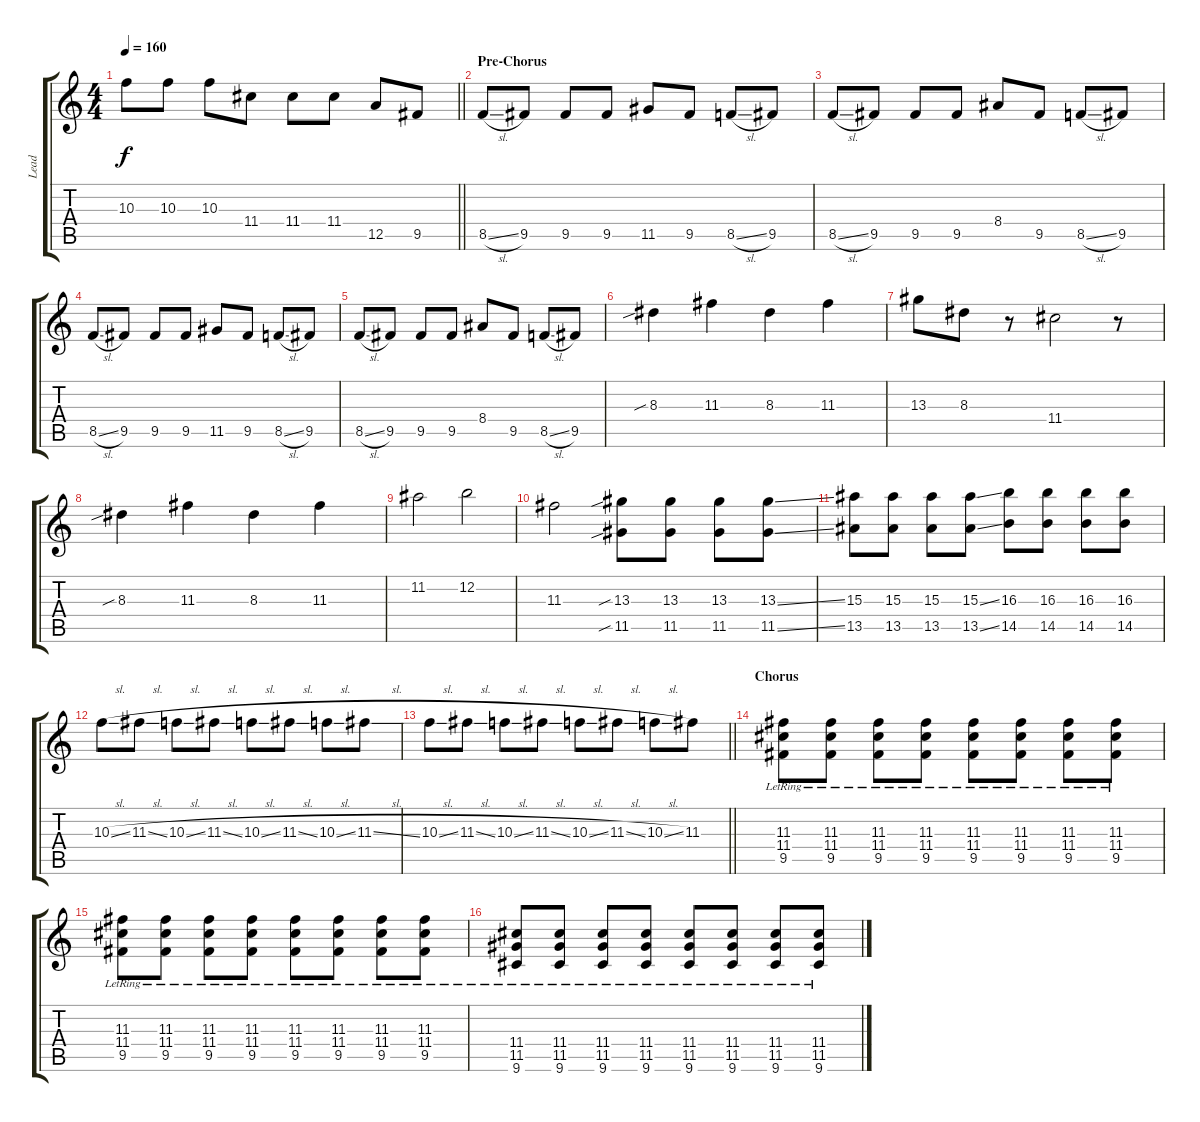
\track ("Lead" "Lead") {mute instrument distortionguitar}
\staff {score tabs}
\tuning (E4 B3 G3 D3 A2 E2) {hide}
\ts (4 4)
\tempo 160
\clef g2
\barLineRight lightlight
\ks c
10.3.8{dy f} 10.3.8 10.3.8 11.4.8 11.4.8 11.4.8 12.5.8 9.5.8 |
\section ("" "Pre-Chorus")
8.5{sl}.8 9.5.8 9.5.8 9.5.8 11.5.8 9.5.8 8.5{sl}.8 9.5.8 |
8.5{sl}.8 9.5.8 9.5.8 9.5.8 8.4.8 9.5.8 8.5{sl}.8 9.5.8 |
8.5{sl}.8 9.5.8 9.5.8 9.5.8 11.5.8 9.5.8 8.5{sl}.8 9.5.8 |
8.5{sl}.8 9.5.8 9.5.8 9.5.8 8.4.8 9.5.8 8.5{sl}.8 9.5.8 |
8.3{sib}.4 11.3.4 8.3.4 11.3.4 |
13.3.8 8.3.8 r.8 11.4.2 r.8 |
8.3{sib}.4 11.3.4 8.3.4 11.3.4 |
11.2.2 12.2.2 |
11.3.2 (13.3{sib} 11.5{sib}).8 (13.3 11.5).8 (13.3 11.5).8 (13.3{ss} 11.5{ss}).8 |
(15.3 13.5).8 (15.3 13.5).8 (15.3 13.5).8 (15.3{ss} 13.5{ss}).8 (16.3 14.5).8 (16.3 14.5).8 (16.3 14.5).8 (16.3 14.5).8 |
10.3{sl}.8 11.3{sl}.8 10.3{sl}.8 11.3{sl}.8 10.3{sl}.8 11.3{sl}.8 10.3{sl}.8 11.3{sl}.8 |
\barLineRight lightlight
10.3{sl}.8 11.3{sl}.8 10.3{sl}.8 11.3{sl}.8 10.3{sl}.8 11.3{sl}.8 10.3{sl}.8 11.3.8 |
\section ("" "Chorus")
(11.3{lr} 11.4{lr} 9.5{lr}).8 (11.3{lr} 11.4{lr} 9.5{lr}).8 (11.3{lr} 11.4{lr} 9.5{lr}).8 (11.3{lr} 11.4{lr} 9.5{lr}).8 (11.3{lr} 11.4{lr} 9.5{lr}).8 (11.3{lr} 11.4{lr} 9.5{lr}).8 (11.3{lr} 11.4{lr} 9.5{lr}).8 (11.3{lr} 11.4{lr} 9.5{lr}).8 |
(11.3{lr} 11.4{lr} 9.5{lr}).8 (11.3{lr} 11.4{lr} 9.5{lr}).8 (11.3{lr} 11.4{lr} 9.5{lr}).8 (11.3{lr} 11.4{lr} 9.5{lr}).8 (11.3{lr} 11.4{lr} 9.5{lr}).8 (11.3{lr} 11.4{lr} 9.5{lr}).8 (11.3{lr} 11.4{lr} 9.5{lr}).8 (11.3 11.4{lr} 9.5{lr}).8 |
(11.4{lr} 11.5{lr} 9.6{lr}).8 (11.4{lr} 11.5{lr} 9.6{lr}).8 (11.4{lr} 11.5{lr} 9.6{lr}).8 (11.4{lr} 11.5{lr} 9.6{lr}).8 (11.4{lr} 11.5{lr} 9.6{lr}).8 (11.4{lr} 11.5{lr} 9.6{lr}).8 (11.4{lr} 11.5{lr} 9.6{lr}).8 (11.4{lr} 11.5{lr} 9.6{lr}).8
